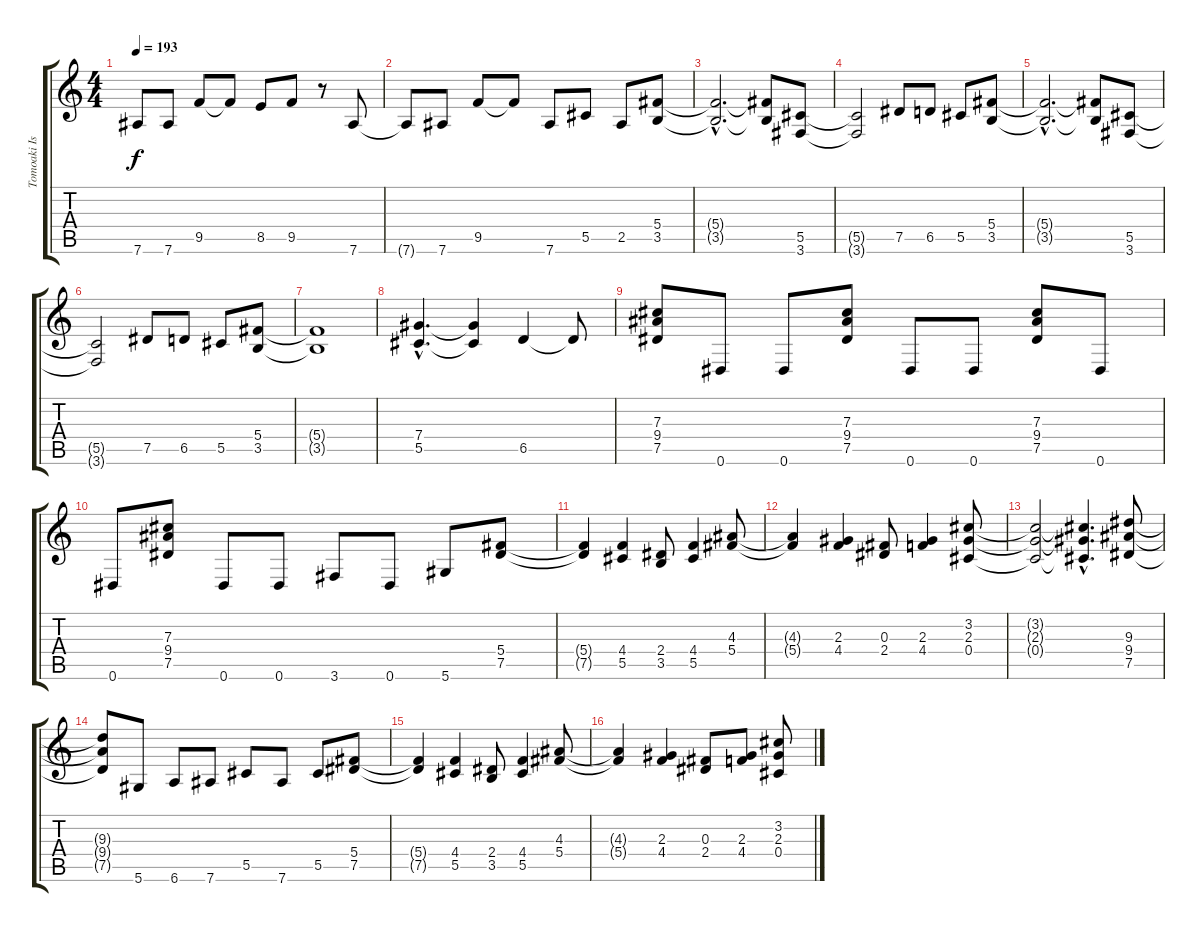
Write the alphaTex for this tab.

\track ("Tomoaki Ishizuka (Pata)" "Tomoaki Is") {instrument distortionguitar}
\staff {score tabs}
\tuning (Eb4 Bb3 Gb3 Db3 Ab2 Eb2) {hide}
\ts (4 4)
\tempo 193
\clef g2
\ks c
7.6{t}.8{dy f} 7.6.8 9.5.8 9.5{t}.8 8.5.8 9.5.8 r.8 7.6.8 |
7.6{t}.8 7.6.8 9.5.8 9.5{t}.8 7.6.8 5.5.8 2.5.8 (5.4 3.5).8 |
(5.4{hac t} 3.5{hac t}).2{d} (5.4{t} 3.5{t}).8 (5.5 3.6).8 |
(5.5{t} 3.6{t}).2 7.5.8 6.5.8 5.5.8 (5.4 3.5).8 |
(5.4{hac t} 3.5{hac t}).2{d} (5.4{t} 3.5{t}).8 (5.5 3.6).8 |
(5.5{t} 3.6{t}).2 7.5.8 6.5.8 5.5.8 (5.4 3.5).8 |
(5.4{t} 3.5{t}).1 |
(7.4{hac} 5.5{hac}).4{d} (7.4{t} 5.5{t}).4 6.5.4 6.5{t}.8 |
(7.3 9.4 7.5).8 0.6.8 0.6.8 (7.3 9.4 7.5).8 0.6.8 0.6.8 (7.3 9.4 7.5).8 0.6.8 |
0.6.8 (7.3 9.4 7.5).8 0.6.8 0.6.8 3.6.8 0.6.8 5.6.8 (5.4 7.5).8 |
(5.4{t} 7.5{t}).4 (4.4 5.5).4 (2.4 3.5).8 (4.4 5.5).4 (4.3 5.4).8 |
(4.3{t} 5.4{t}).4 (2.3 4.4).4 (0.3 2.4).8 (2.3 4.4).4 (3.2 2.3 0.4).8 |
(3.2{t} 2.3{t} 0.4{t}).2 (3.2{hac t} 2.3{hac t} 0.4{hac t}).4{d} (9.3 9.4 7.5).8 |
(9.3{t} 9.4{t} 7.5{t}).8 5.6.8 6.6.8 7.6.8 5.5.8 7.6.8 5.5.8 (5.4 7.5).8 |
(5.4{t} 7.5{t}).4 (4.4 5.5).4 (2.4 3.5).8 (4.4 5.5).4 (4.3 5.4).8 |
(4.3{t} 5.4{t}).4 (2.3 4.4).4 (0.3 2.4).8 (2.3 4.4).8 (3.2 2.3 0.4).8
